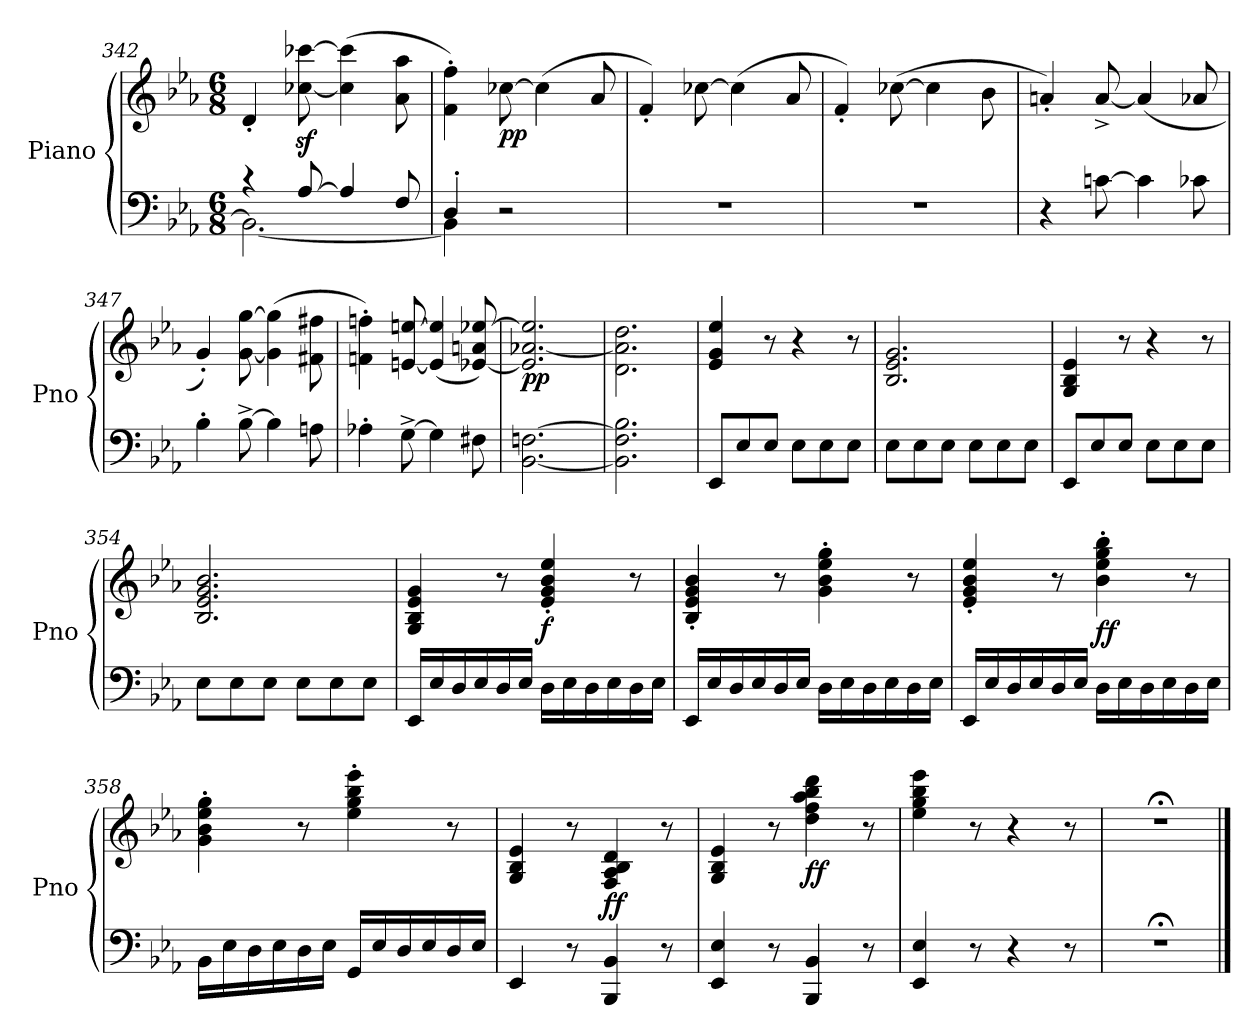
**kern	**kern	**dynam
*part1	*part1	*part1
*staff2	*staff1	*staff1/2
*I"Piano	*	*
*I'Pno	*	*
*clefF4	*clefG2	*
*k[b-e-a-]	*k[b-e-a-]	*
*M6/8	*M6/8	*
=342	=342	=342
*^	*	*
4r	2.BB-\_	4d'/	.
[8A-/	.	[8cc-X\z< [8ccc-X\z<	.
4A-/]	.	(4cc-\] 4ccc-\]	.
8F/	.	8a-\ 8aa-\	.
=343	=343	=343	=343
4D'/	4BB-\]	4f\' 4ff\')	.
!	!	!	!LO:DY:b
2r	2ryy	[8cc-X\	pp
.	.	(4cc-\]	.
.	.	8a-/	.
*v	*v	*	*
=344	=344	=344
2.r	4f'/)	.
.	[8cc-X\	.
.	(4cc-\]	.
.	8a-/	.
=345	=345	=345
2.r	4f'/)	.
.	(>[8cc-X\	.
.	4cc-\]	.
.	8b-\	.
=346	=346	=346
4r	4an'/)	.
[8cn\	[8a^/	.
4c\]	(4a/]	.
8c-X\	8a-X/	.
!!LO:LB:g=z
=347	=347	=347
4B-'\	4g'/)	.
[8B-^\	[8g\ [8gg\	.
4B-\]	(4g\] 4gg\]	.
8An\	8f#X\ 8ff#X\	.
!!LO:LB:g=z
=348	=348	=348
4A-X'\	4fn\' 4ffn\')	.
[8G^\	[8en/ [8een/	.
4G\]	(>4e/] 4ee/]	.
8F#X\	[8e-X/ 8an/ [8ee-X/)	.
=349	=349	=349
!	!	!LO:DY:b
[2.BB-\ [2.Fn\	2.e-/] [2.a-X/ 2.ee-/]	pp
=350	=350	=350
2.BB-\] 2.F\] 2.B-\	2.d\ 2.a-\] 2.dd\	.
=351	=351	=351
8EE-/L	4e-/ 4g/ 4ee-/	.
8E-/	.	.
8E-/J	8r	.
8E-\L	4r	.
8E-\	.	.
8E-\J	8r	.
=352	=352	=352
!	!	!LO:DY:b
8E-\L	2.B-/ 2.e-/ 2.g/	other-dynamics
8E-\	.	.
8E-\J	.	.
8E-\L	.	.
8E-\	.	.
8E-\J	.	.
=353	=353	=353
8EE-/L	4G/ 4B-/ 4e-/	.
8E-/	.	.
8E-/J	8r	.
8E-\L	4r	.
8E-\	.	.
8E-\J	8r	.
=354	=354	=354
8E-\L	2.B-/ 2.e-/ 2.g/ 2.b-/	.
8E-\	.	.
8E-\J	.	.
8E-\L	.	.
8E-\	.	.
8E-\J	.	.
!!LO:PB:g=z
=355	=355	=355
16EE-/LL	4G/ 4B-/ 4e-/ 4g/	.
16E-/	.	.
16D/	.	.
16E-/	.	.
16D/	8r	.
16E-/JJ	.	.
!	!	!LO:DY:b
16D\LL	4e-/' 4g/' 4b-/' 4ee-/'	f
16E-\	.	.
16D\	.	.
16E-\	.	.
16D\	8r	.
16E-\JJ	.	.
=356	=356	=356
16EE-/LL	4B-/' 4e-/' 4g/' 4b-/'	.
16E-/	.	.
16D/	.	.
16E-/	.	.
16D/	8r	.
16E-/JJ	.	.
16D\LL	4g\' 4b-\' 4ee-\' 4gg\'	.
16E-\	.	.
16D\	.	.
16E-\	.	.
16D\	8r	.
16E-\JJ	.	.
=357	=357	=357
16EE-/LL	4e-/' 4g/' 4b-/' 4ee-/'	.
16E-/	.	.
16D/	.	.
16E-/	.	.
16D/	8r	.
16E-/JJ	.	.
!	!	!LO:DY:b
16D\LL	4b-\' 4ee-\' 4gg\' 4bb-\'	ff
16E-\	.	.
16D\	.	.
16E-\	.	.
16D\	8r	.
16E-\JJ	.	.
=358	=358	=358
16BB-\LL	4g\' 4b-\' 4ee-\' 4gg\'	.
16E-\	.	.
16D\	.	.
16E-\	.	.
16D\	8r	.
16E-\JJ	.	.
16GG/LL	4ee-\' 4gg\' 4bb-\' 4eee-\'	.
16E-/	.	.
16D/	.	.
16E-/	.	.
16D/	8r	.
16E-/JJ	.	.
!!LO:LB:g=z
=359	=359	=359
4EE-/	4G/ 4B-/ 4e-/	.
8r	8r	.
!	!	!LO:DY:b
4BBB-/ 4BB-/	4F/ 4A-/ 4B-/ 4d/	ff
8r	8r	.
=360	=360	=360
4EE-/ 4E-/	4G/ 4B-/ 4e-/	.
8r	8r	.
!	!	!LO:DY:b
4BBB-/ 4BB-/	4dd\ 4ff\ 4aa-\ 4bb-\ 4ddd\	ff
8r	8r	.
=361	=361	=361
4EE-/ 4E-/	4ee-\ 4gg\ 4bb-\ 4eee-\	.
8r	8r	.
4r	4r	.
8r	8r	.
=362	=362	=362
2.r;<	2.r;<	.
==	==	==
*-	*-	*-
